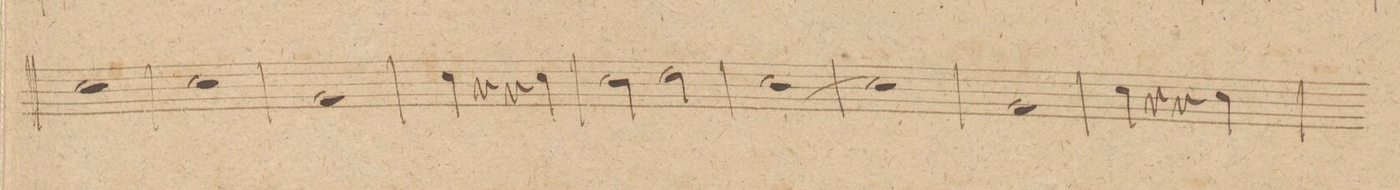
**kern	**dynam
*I"Trompetto. 1mo in A.	*
*clefG2	*
*k[f#c#g#]	*
*met(c)	*
*M4/4	*
1a	.
=34	=34
1a	.
=35	=35
1e	.
=36	=36
4a\	.
4r	.
4r	.
4a\	.
=37	=37
2a\	.
2b\	.
=38	=38
[1a	.
=39	=39
1a]	.
=40	=40
1e	.
=41	=41
4a\	.
4r	.
4r	.
4a\	.
=42	=42
*-	*-
